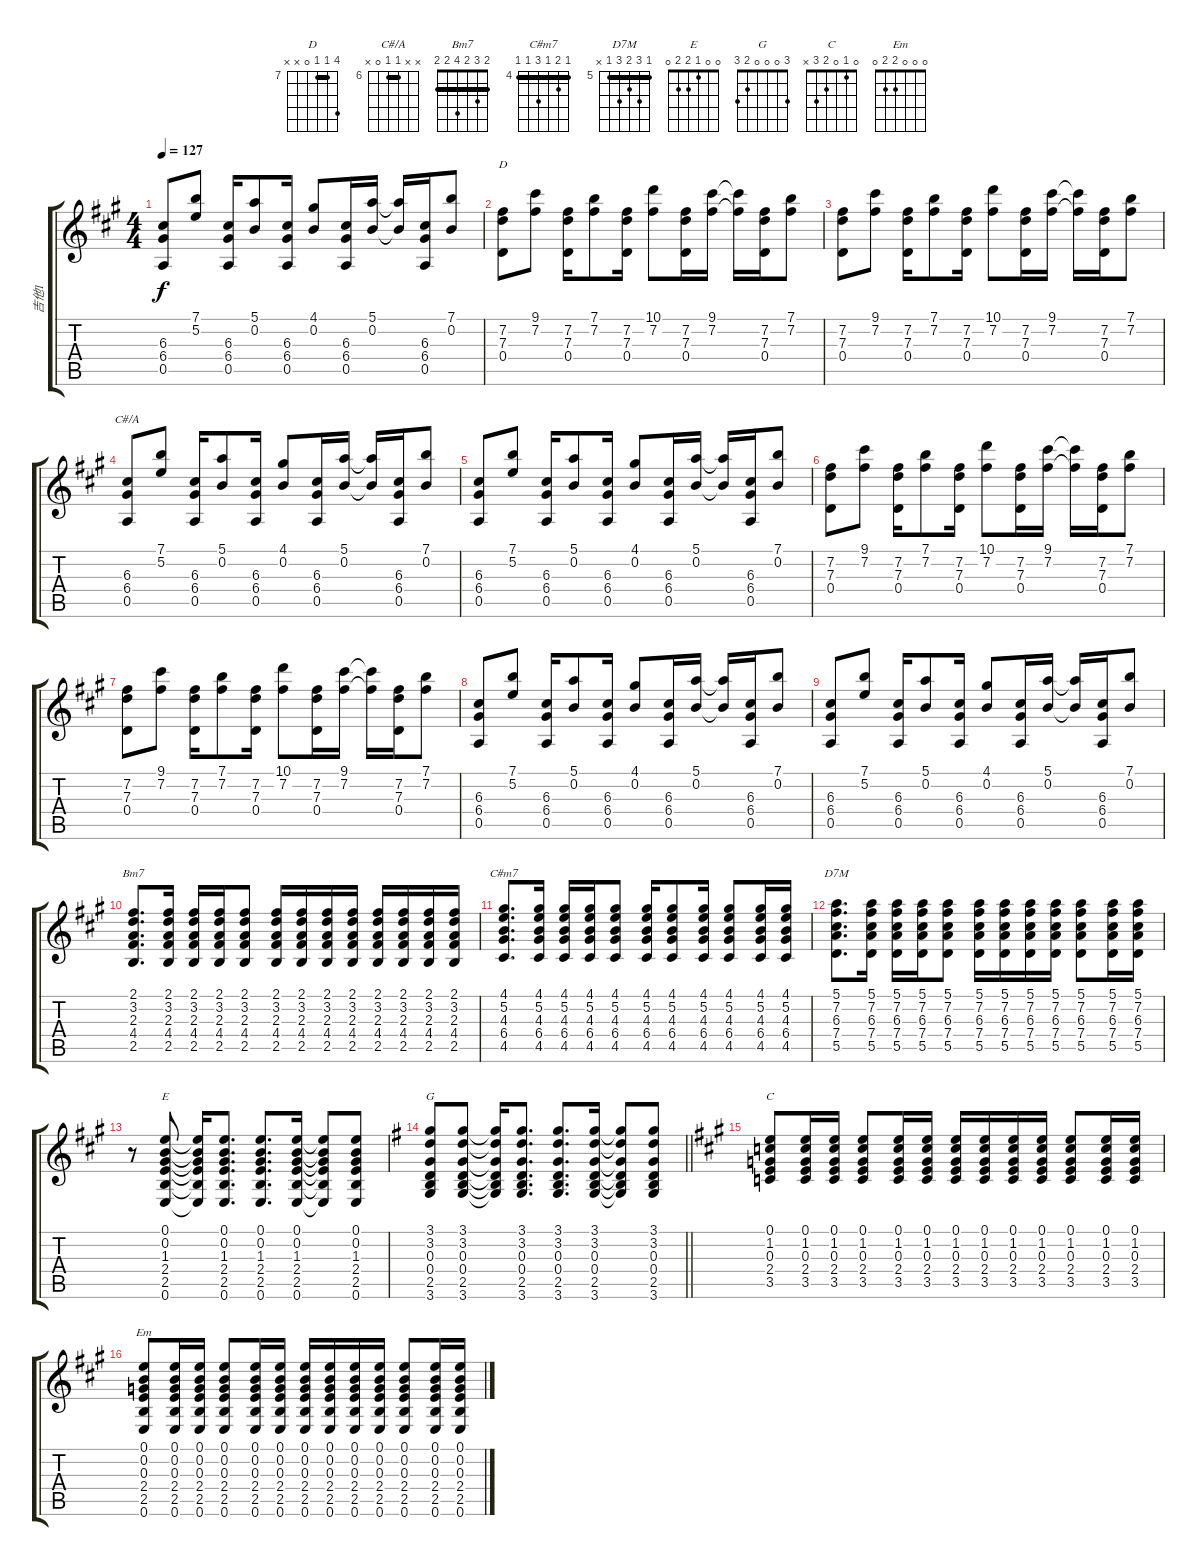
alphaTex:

\track ("吉他1" "吉他1") {instrument acousticguitarsteel}
\staff {score tabs}
\tuning (E4 B3 G3 D3 A2 E2) {hide}
\chord ("D" 10 7 7 0 x x) {firstfret 7 barre 7}
\chord ("C#/A" x x 6 6 0 x) {firstfret 6 barre 6}
\chord ("Bm7" 2 3 2 4 2 2) {barre 2}
\chord ("C#m7" 4 5 4 6 4 4) {firstfret 4 barre 4}
\chord ("D7M" 5 7 6 7 5 x) {firstfret 5 barre 5}
\chord ("E" 0 0 1 2 2 0)
\chord ("G" 3 0 0 0 2 3)
\chord ("C" 0 1 0 2 3 x)
\chord ("Em" 0 0 0 2 2 0)
\ts (4 4)
\tempo 127
\clef g2
\ks a
(6.3 6.4 0.5).8{dy f} (7.1 5.2).8 (6.3 6.4 0.5).16 (5.1 0.2).8 (6.3 6.4 0.5).16 (4.1 0.2).8 (6.3 6.4 0.5).16 (5.1 0.2).16 (5.1{t} 0.2{t}).16 (6.3 6.4 0.5).16 (7.1 0.2).8 |
(7.2 7.3 0.4).8{ch "D"} (9.1 7.2).8 (7.2 7.3 0.4).16 (7.1 7.2).8 (7.2 7.3 0.4).16 (10.1 7.2).8 (7.2 7.3 0.4).16{beam merge} (9.1 7.2).16{beam split} (9.1{t} 7.2{t}).16{beam merge} (7.2 7.3 0.4).16 (7.1 7.2).8 |
(7.2 7.3 0.4).8 (9.1 7.2).8 (7.2 7.3 0.4).16 (7.1 7.2).8 (7.2 7.3 0.4).16 (10.1 7.2).8 (7.2 7.3 0.4).16{beam merge} (9.1 7.2).16{beam split} (9.1{t} 7.2{t}).16{beam merge} (7.2 7.3 0.4).16 (7.1 7.2).8 |
(6.3 6.4 0.5).8{ch "C#/A"} (7.1 5.2).8 (6.3 6.4 0.5).16 (5.1 0.2).8 (6.3 6.4 0.5).16 (4.1 0.2).8 (6.3 6.4 0.5).16 (5.1 0.2).16 (5.1{t} 0.2{t}).16 (6.3 6.4 0.5).16 (7.1 0.2).8 |
(6.3 6.4 0.5).8 (7.1 5.2).8 (6.3 6.4 0.5).16 (5.1 0.2).8 (6.3 6.4 0.5).16 (4.1 0.2).8 (6.3 6.4 0.5).16 (5.1 0.2).16 (5.1{t} 0.2{t}).16 (6.3 6.4 0.5).16 (7.1 0.2).8 |
(7.2 7.3 0.4).8 (9.1 7.2).8 (7.2 7.3 0.4).16 (7.1 7.2).8 (7.2 7.3 0.4).16 (10.1 7.2).8 (7.2 7.3 0.4).16{beam merge} (9.1 7.2).16{beam split} (9.1{t} 7.2{t}).16{beam merge} (7.2 7.3 0.4).16 (7.1 7.2).8 |
(7.2 7.3 0.4).8 (9.1 7.2).8 (7.2 7.3 0.4).16 (7.1 7.2).8 (7.2 7.3 0.4).16 (10.1 7.2).8 (7.2 7.3 0.4).16{beam merge} (9.1 7.2).16{beam split} (9.1{t} 7.2{t}).16{beam merge} (7.2 7.3 0.4).16 (7.1 7.2).8 |
(6.3 6.4 0.5).8 (7.1 5.2).8 (6.3 6.4 0.5).16 (5.1 0.2).8 (6.3 6.4 0.5).16 (4.1 0.2).8 (6.3 6.4 0.5).16 (5.1 0.2).16 (5.1{t} 0.2{t}).16 (6.3 6.4 0.5).16 (7.1 0.2).8 |
(6.3 6.4 0.5).8 (7.1 5.2).8 (6.3 6.4 0.5).16 (5.1 0.2).8 (6.3 6.4 0.5).16 (4.1 0.2).8 (6.3 6.4 0.5).16 (5.1 0.2).16 (5.1{t} 0.2{t}).16 (6.3 6.4 0.5).16 (7.1 0.2).8 |
(2.1 3.2 2.3 4.4 2.5).8{d ch "Bm7"} (2.1 3.2 2.3 4.4 2.5).16 (2.1 3.2 2.3 4.4 2.5).16 (2.1 3.2 2.3 4.4 2.5).16 (2.1 3.2 2.3 4.4 2.5).8 (2.1 3.2 2.3 4.4 2.5).16 (2.1 3.2 2.3 4.4 2.5).16 (2.1 3.2 2.3 4.4 2.5).16 (2.1 3.2 2.3 4.4 2.5).16 (2.1 3.2 2.3 4.4 2.5).16 (2.1 3.2 2.3 4.4 2.5).16 (2.1 3.2 2.3 4.4 2.5).16 (2.1 3.2 2.3 4.4 2.5).16 |
(4.1 5.2 4.3 6.4 4.5).8{d ch "C#m7" beam merge} (4.1 5.2 4.3 6.4 4.5).16{beam split} (4.1 5.2 4.3 6.4 4.5).16{beam merge} (4.1 5.2 4.3 6.4 4.5).16 (4.1 5.2 4.3 6.4 4.5).8{beam split} (4.1 5.2 4.3 6.4 4.5).16{beam merge} (4.1 5.2 4.3 6.4 4.5).8 (4.1 5.2 4.3 6.4 4.5).16 (4.1 5.2 4.3 6.4 4.5).8 (4.1 5.2 4.3 6.4 4.5).16 (4.1 5.2 4.3 6.4 4.5).16 |
(5.1 7.2 6.3 7.4 5.5).8{d ch "D7M"} (5.1 7.2 6.3 7.4 5.5).16 (5.1 7.2 6.3 7.4 5.5).16 (5.1 7.2 6.3 7.4 5.5).16 (5.1 7.2 6.3 7.4 5.5).8 (5.1 7.2 6.3 7.4 5.5).16 (5.1 7.2 6.3 7.4 5.5).16 (5.1 7.2 6.3 7.4 5.5).16 (5.1 7.2 6.3 7.4 5.5).16 (5.1 7.2 6.3 7.4 5.5).8 (5.1 7.2 6.3 7.4 5.5).16 (5.1 7.2 6.3 7.4 5.5).16 |
r.8 (0.1 0.2 1.3 2.4 2.5 0.6).8{ch "E"} (0.1{t} 0.2{t} 1.3{t} 2.4{t} 2.5{t} 0.6{t}).16 (0.1 0.2 1.3 2.4 2.5 0.6).8{d} (0.1 0.2 1.3 2.4 2.5 0.6).8{d} (0.1 0.2 1.3 2.4 2.5 0.6).16 (0.1{t} 0.2{t} 1.3{t} 2.4{t} 2.5{t} 0.6{t}).8 (0.1 0.2 1.3 2.4 2.5 0.6).8 |
\barLineRight lightlight
\ks g
(3.1 3.2 0.3 0.4 2.5 3.6).8{ch "G"} (3.1 3.2 0.3 0.4 2.5 3.6).8 (3.1{t} 3.2{t} 0.3{t} 0.4{t} 2.5{t} 3.6{t}).16 (3.1 3.2 0.3 0.4 2.5 3.6).8{d} (3.1 3.2 0.3 0.4 2.5 3.6).8{d} (3.1 3.2 0.3 0.4 2.5 3.6).16 (3.1{t} 3.2{t} 0.3{t} 0.4{t} 2.5{t} 3.6{t}).8 (3.1 3.2 0.3 0.4 2.5 3.6).8 |
\ks a
(0.1 1.2 0.3 2.4 3.5).8{ch "C"} (0.1 1.2 0.3 2.4 3.5).16 (0.1 1.2 0.3 2.4 3.5).16 (0.1 1.2 0.3 2.4 3.5).8 (0.1 1.2 0.3 2.4 3.5).16 (0.1 1.2 0.3 2.4 3.5).16 (0.1 1.2 0.3 2.4 3.5).16 (0.1 1.2 0.3 2.4 3.5).16 (0.1 1.2 0.3 2.4 3.5).16 (0.1 1.2 0.3 2.4 3.5).16 (0.1 1.2 0.3 2.4 3.5).8 (0.1 1.2 0.3 2.4 3.5).16{beam merge} (0.1 1.2 0.3 2.4 3.5).16 |
(0.1 0.2 0.3 2.4 2.5 0.6).8{ch "Em"} (0.1 0.2 0.3 2.4 2.5 0.6).16 (0.1 0.2 0.3 2.4 2.5 0.6).16 (0.1 0.2 0.3 2.4 2.5 0.6).8 (0.1 0.2 0.3 2.4 2.5 0.6).16 (0.1 0.2 0.3 2.4 2.5 0.6).16 (0.1 0.2 0.3 2.4 2.5 0.6).16 (0.1 0.2 0.3 2.4 2.5 0.6).16 (0.1 0.2 0.3 2.4 2.5 0.6).16 (0.1 0.2 0.3 2.4 2.5 0.6).16 (0.1 0.2 0.3 2.4 2.5 0.6).8 (0.1 0.2 0.3 2.4 2.5 0.6).16{beam merge} (0.1 0.2 0.3 2.4 2.5 0.6).16
